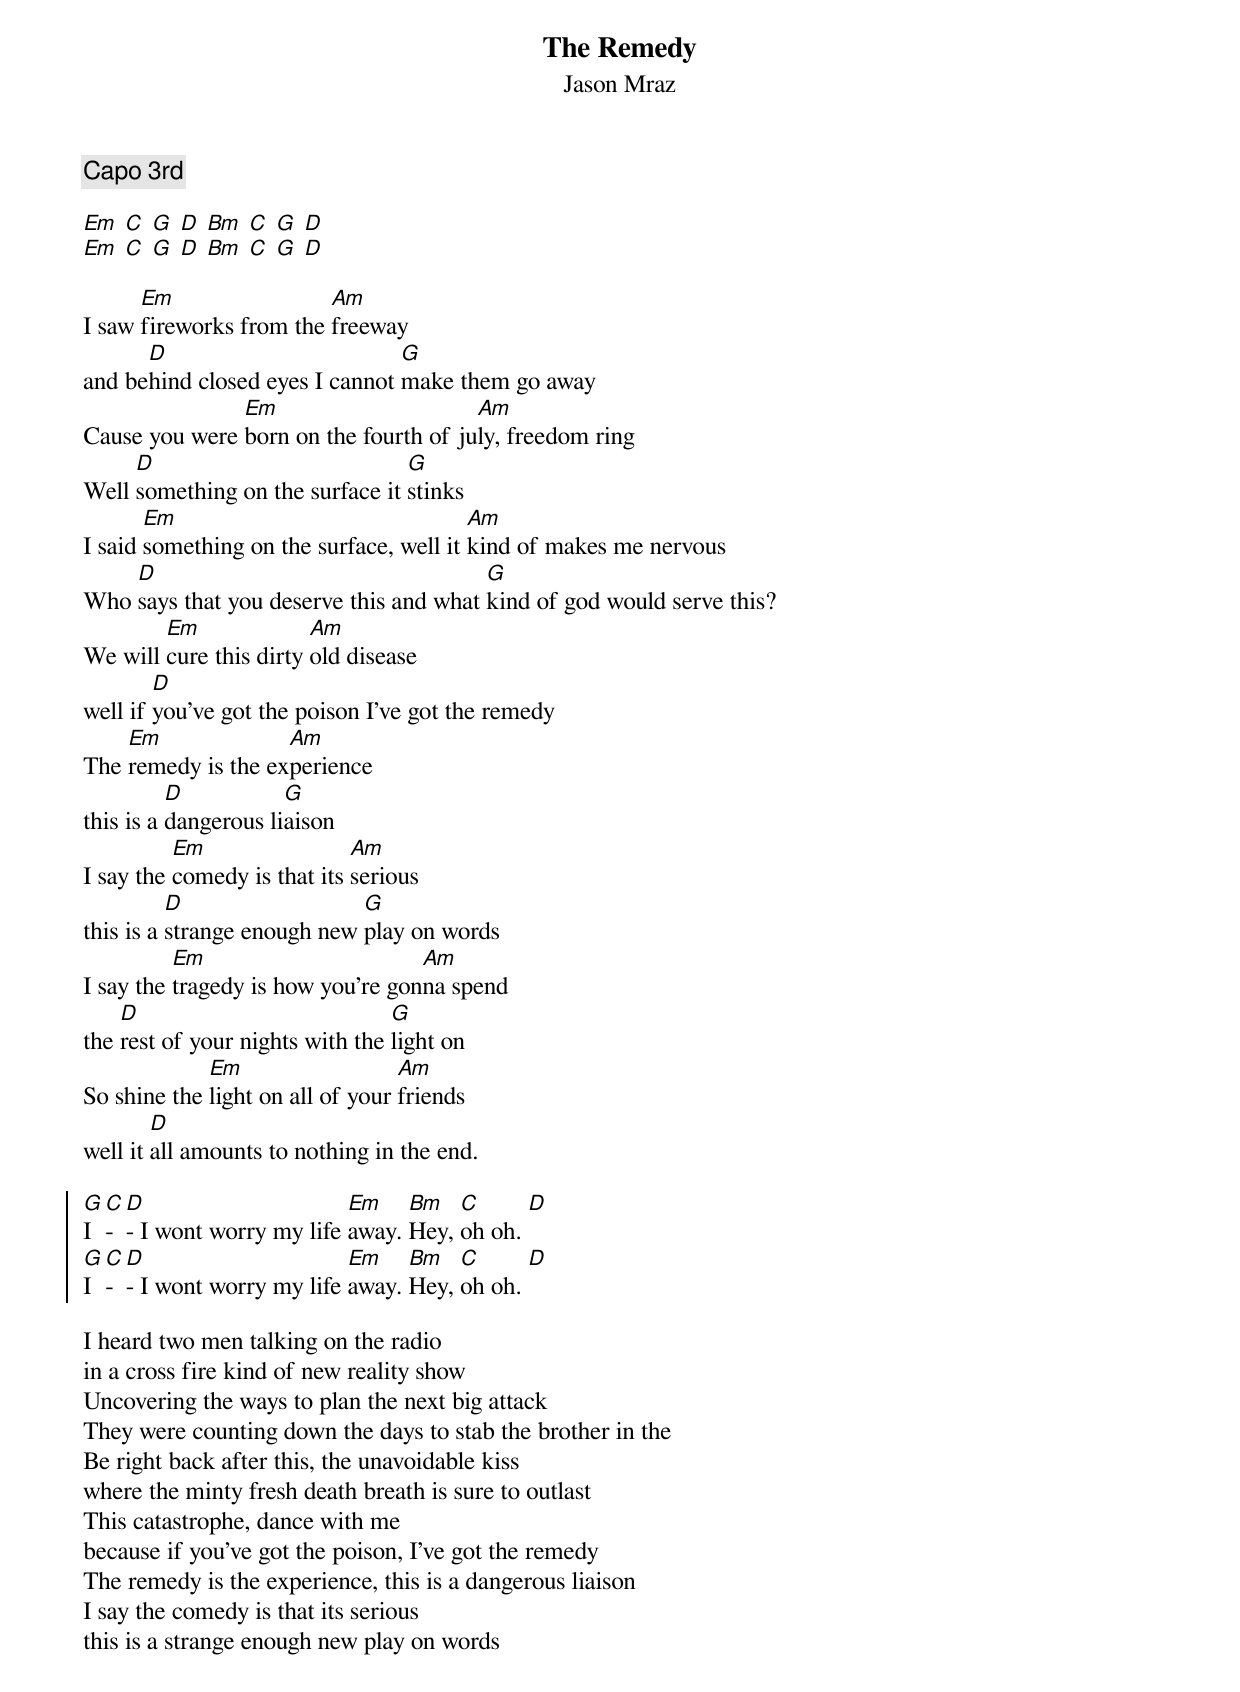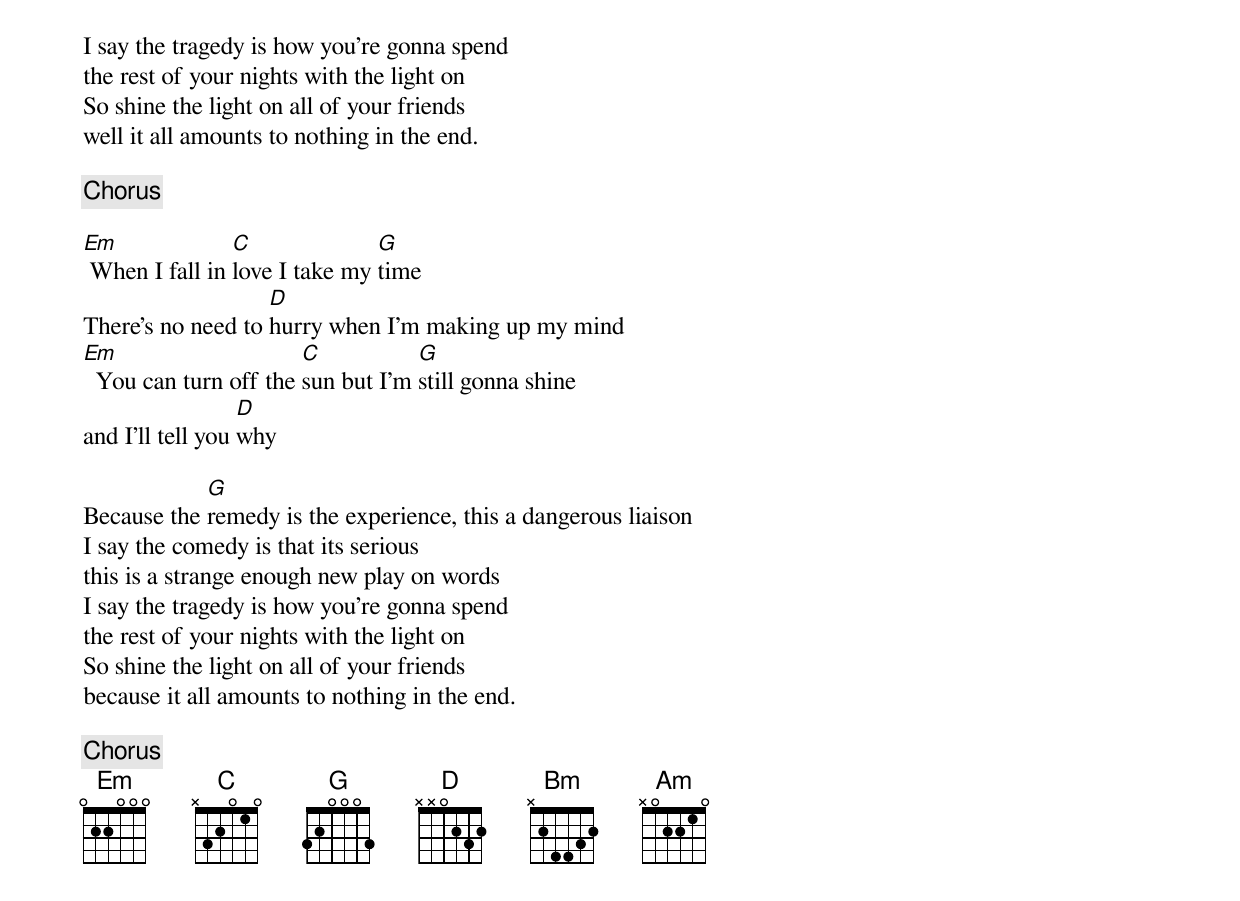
{t:The Remedy}
{st:Jason Mraz}
{c:Capo 3rd}

[Em] [C] [G] [D] [Bm] [C] [G] [D]
[Em] [C] [G] [D] [Bm] [C] [G] [D]

I saw [Em]fireworks from the [Am]freeway
and be[D]hind closed eyes I cannot [G]make them go away
Cause you were [Em]born on the fourth of ju[Am]ly, freedom ring
Well [D]something on the surface it [G]stinks
I said [Em]something on the surface, well it [Am]kind of makes me nervous
Who [D]says that you deserve this and what [G]kind of god would serve this?
We will [Em]cure this dirty [Am]old disease
well if [D]you've got the poison I've got the remedy
The [Em]remedy is the ex[Am]perience
this is a [D]dangerous li[G]aison
I say the [Em]comedy is that its [Am]serious
this is a [D]strange enough new [G]play on words
I say the [Em]tragedy is how you're gon[Am]na spend
the [D]rest of your nights with the [G]light on
So shine the [Em]light on all of your [Am]friends
well it [D]all amounts to nothing in the end.

{soc}
[G]I[C]-[D]- I wont worry my life [Em]away. [Bm]Hey, [C]oh oh. [D]
[G]I[C]-[D]- I wont worry my life [Em]away. [Bm]Hey, [C]oh oh. [D]
{eoc}

I heard two men talking on the radio
in a cross fire kind of new reality show
Uncovering the ways to plan the next big attack
They were counting down the days to stab the brother in the
Be right back after this, the unavoidable kiss
where the minty fresh death breath is sure to outlast
This catastrophe, dance with me
because if you've got the poison, I've got the remedy
The remedy is the experience, this is a dangerous liaison
I say the comedy is that its serious
this is a strange enough new play on words
I say the tragedy is how you're gonna spend
the rest of your nights with the light on
So shine the light on all of your friends
well it all amounts to nothing in the end.

{c:Chorus}

[Em] When I fall in [C]love I take my [G]time
There's no need to [D]hurry when I'm making up my mind
[Em]  You can turn off the [C]sun but I'm [G]still gonna shine
and I'll tell you [D]why

Because the [G]remedy is the experience, this a dangerous liaison
I say the comedy is that its serious
this is a strange enough new play on words
I say the tragedy is how you're gonna spend
the rest of your nights with the light on
So shine the light on all of your friends
because it all amounts to nothing in the end.

{c:Chorus}
